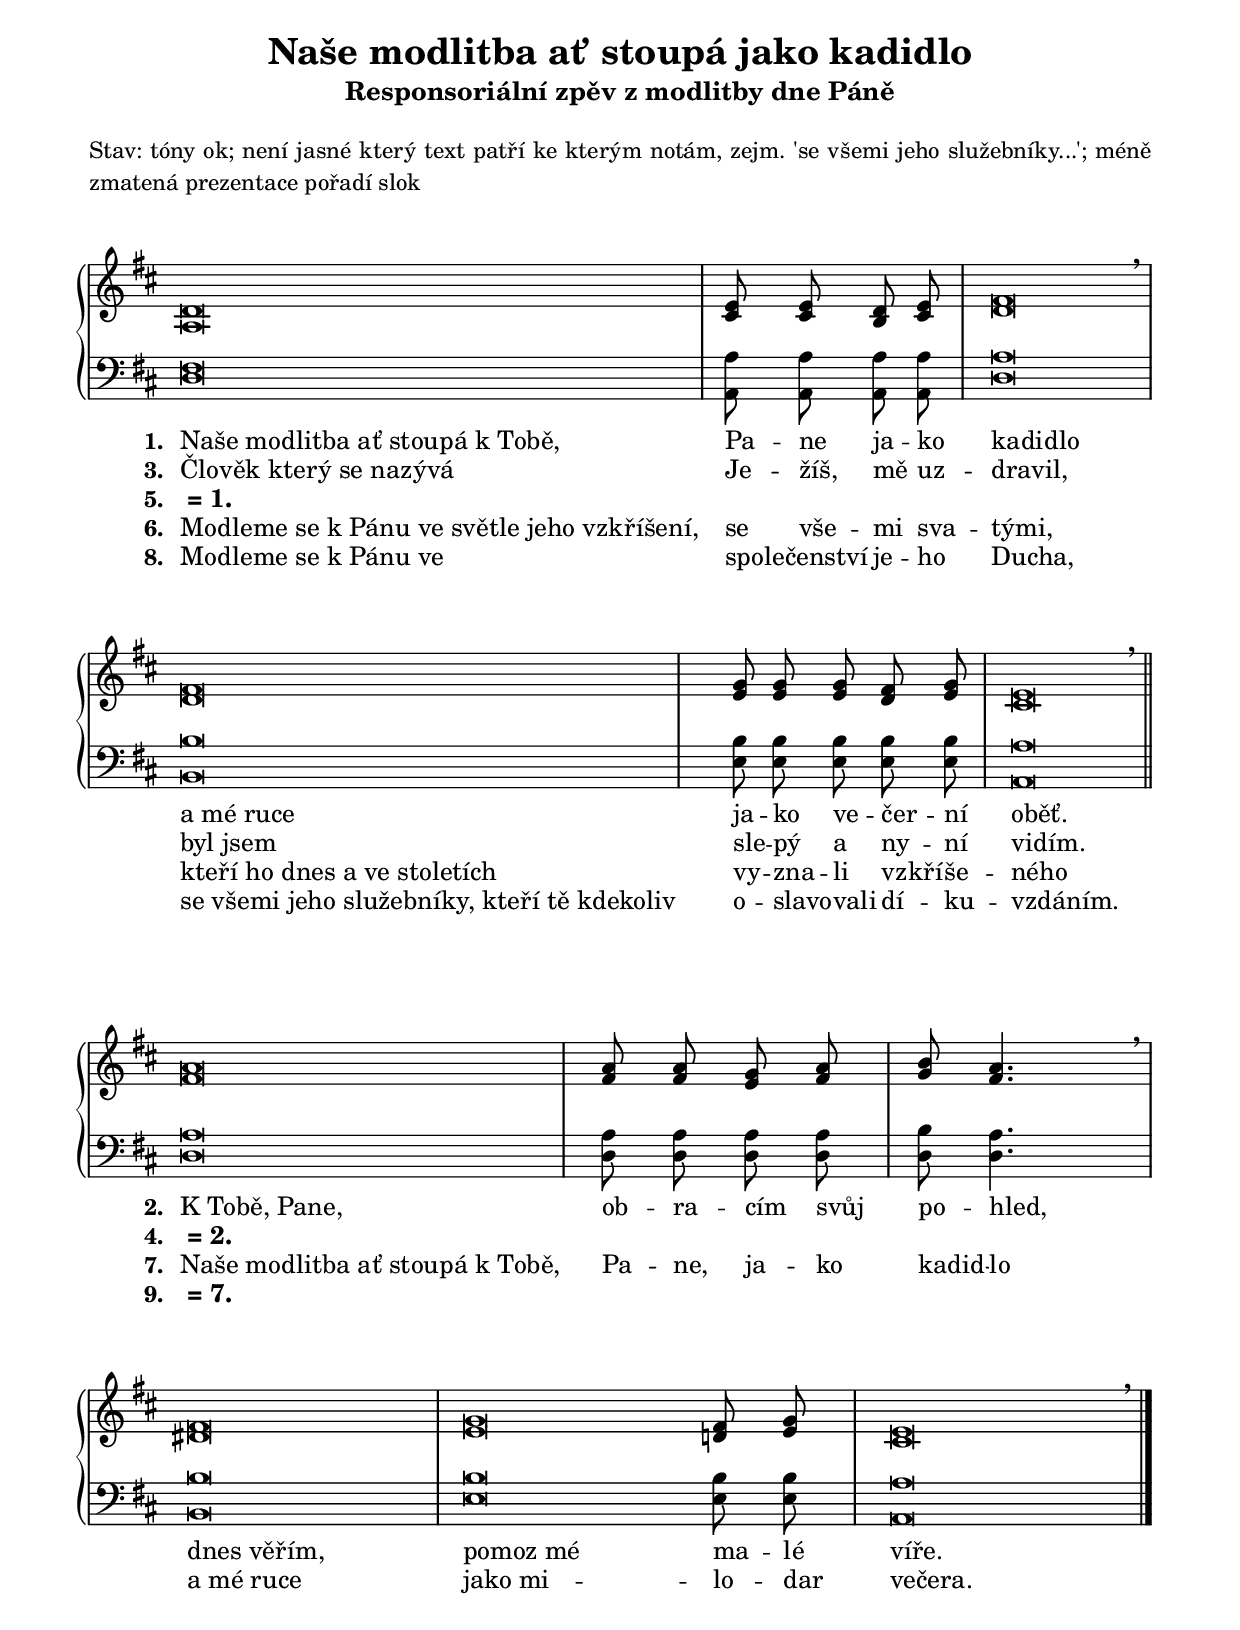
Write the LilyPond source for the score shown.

\version "2.18.2"

\include "../common-includes/macros.ily"
\include "../common-includes/paper.ily"
\include "../common-includes/layout.ily"

kadidlo_melodie_a_prava = \relative c' {
    \key d \major
    \clef treble
    \language "deutsch"
    \noTime
    \autoBeamOff
    \accidentalStyle forget
    \cadenzaOn

    <d a>\breve \bbar
    <e cis>8 <e cis>8 <d h>8 <e cis>8 \bbar
    <fis d>\breve \breathe \bbar

    <fis d>\breve \bbar
    <g e>8 <g e>8 <g e>8 <fis d>8 <g e>8 \bbar
    <e cis>\breve \breathe \dbar

    \cadenzaOff
}

kadidlo_melodie_a_leva = \relative c {
    \key d \major
    \clef bass
    \language "deutsch"
    \noTime
    \autoBeamOff
    \accidentalStyle forget
    \cadenzaOn

    <fis d>\breve \bbar
    \repeat unfold 4 { <a a,>8 } \bbar
    <a d,>\breve \bbar

    <h h,>\breve \bbar
    \repeat unfold 5 { <h e,>8 } \bbar
    <a a,>\breve \dbar

    \cadenzaOff
}

kadidlo_slova_a_a = \lyricmode {
    \set stanza = "1. "
    "Naše modlitba ať stoupá k Tobě,"\breve
    Pa8 -- ne8 ja8 -- ko8
    kadidlo\breve

    "a mé ruce"\breve
    ja8 -- ko8 ve8 -- čer8 -- ní8
    oběť.\breve
}

kadidlo_slova_a_c = \lyricmode {
    \set stanza = "3. "
    "Člověk který se nazývá"\breve
    Je8 -- žíš,8 mě8 uz8 --
    dravil,\breve
    
    "byl jsem"\breve
    sle8 -- pý8 a8 ny8 -- ní8
    vidím.\breve
}

kadidlo_slova_a_e = \lyricmode {
    \set stanza = "5. "
    \markup { \bold " = 1." }\breve
}

kadidlo_slova_a_f = \lyricmode {
    \set stanza = "6. "
    "Modleme se k Pánu ve světle jeho vzkříšení,"\breve
    se8 vše8 -- mi8 sva8 --
    tými,\breve
    
    "kteří ho dnes a ve stoletích"\breve
    vy8 -- zna8 -- li8 vzkří8 -- še8 --
    ného\breve
}

kadidlo_slova_a_h = \lyricmode {
    \set stanza = "8. "
    "Modleme se k Pánu ve"\breve
    společenství4 je8 -- ho8
    Ducha,\breve
    
    "se všemi jeho služebníky, kteří tě kdekoliv"\breve
    o8 -- slavo8 -- vali8 dí8 -- ku8 --
    vzdáním.\breve
}

kadidlo_ref_doprovod = \new PianoStaff <<
    \new Staff \kadidlo_melodie_a_prava
    \new Staff \kadidlo_melodie_a_leva
    \new Lyrics \kadidlo_slova_a_a
    \new Lyrics \kadidlo_slova_a_c
    \new Lyrics \kadidlo_slova_a_e
    \new Lyrics \kadidlo_slova_a_f
    \new Lyrics \kadidlo_slova_a_h
>>

kadidlo_melodie_b_prava = \relative c' {
    \key d \major
    \clef treble
    \language "deutsch"
    \noTime
    \autoBeamOff
    \cadenzaOn
    
    <a' fis>\breve \bbar
    <a fis>8 <a fis>8 <g e>8 <a fis>8 \bbar
    <h g>8 <a fis>4. \breathe \bbar
    
    <fis dis>\breve \bbar
    <g e>\breve <fis d!>8 <g e>8 \bbar
    <e cis>\breve \breathe \bar "|."
    
    \cadenzaOff
}

kadidlo_melodie_b_leva = \relative c' {
    \key d \major
    \clef bass
    \language "deutsch"
    \noTime
    \autoBeamOff
    \cadenzaOn
    
    <a d,>\breve \bbar
    \repeat unfold 4 {<a d,>8} \bbar
    <h d,>8 <a d,>4. \bbar
    
    <h h,>\breve \bbar
    <h e,>\breve <h e,>8 <h e,>8 \bbar
    <a a,>\breve \bar "|."
    
    \cadenzaOff
}

kadidlo_slova_b_b = \lyricmode {
    \set stanza = "2. "
    "K Tobě, Pane,"\breve
    ob8 -- ra8 -- cím8 svůj8
    po8 -- hled,4.
    
    "dnes věřím,"\breve
    "pomoz mé"\breve ma8 -- lé8
    víře.\breve
}

kadidlo_slova_b_d = \lyricmode {
    \set stanza = "4. "
    \markup { \bold " = 2." }\breve
}

kadidlo_slova_b_g = \lyricmode {
    \set stanza = "7. "
    "Naše modlitba ať stoupá k Tobě,"\breve
    Pa8 -- ne,8 ja8 -- ko8
    kadid8 -- lo4.
    
    "a mé ruce"\breve
    "jako mi"\breve -- lo8 -- dar8
    večera.\breve
}

kadidlo_slova_b_i = \lyricmode {
    \set stanza = "9. "
    \markup { \bold " = 7." }\breve
}

kadidlo_sloka_doprovod = \new PianoStaff <<
    \new Staff \kadidlo_melodie_b_prava
    \new Staff \kadidlo_melodie_b_leva
    \new Lyrics \kadidlo_slova_b_b
    \new Lyrics \kadidlo_slova_b_d
    \new Lyrics \kadidlo_slova_b_g
    \new Lyrics \kadidlo_slova_b_i
>>


\book {
    \bookpart {
    \header {
        title = "Naše modlitba ať stoupá jako kadidlo"
        subtitle = "Responsoriální zpěv z modlitby dne Páně"
    }
    \tocItem \markup { "Naše modlitba ať stoupá jako kadidlo" }
    \markup {
        %\fill-line { \center-column { "Responsoriální zpěv z modlitby dne Páně" } }
        \column {
            \vspace #1
            \justify { Stav:
                       tóny ok;
                       není jasné který text patří ke kterým notám, zejm. 'se všemi jeho služebníky...';
                       méně zmatená prezentace pořadí slok
            }
            \vspace #1.5
        }
    }
    \score {
        \kadidlo_ref_doprovod
    }
    \markup {
      \vspace #3
    }
    \score {
        \kadidlo_sloka_doprovod
    }
}

}
